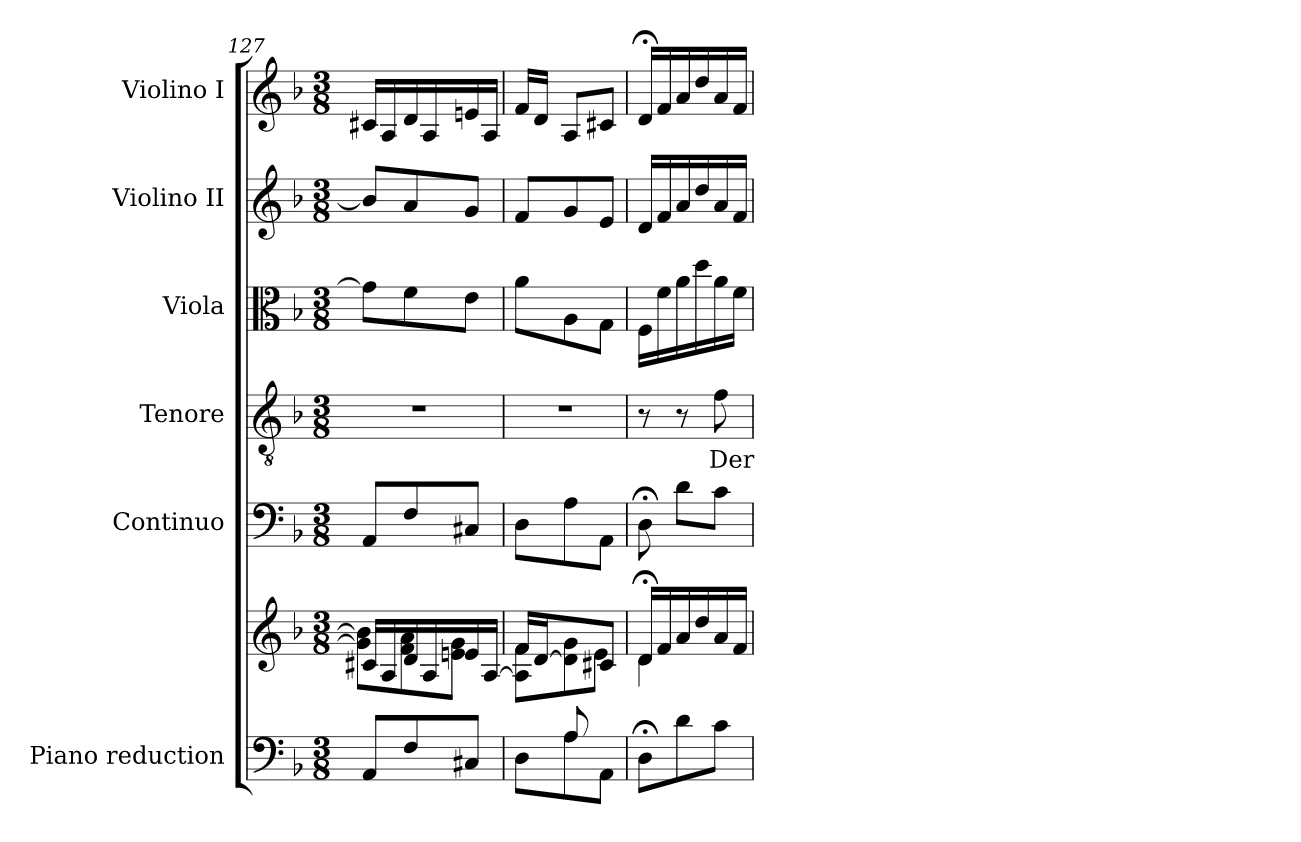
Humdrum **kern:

**kern	**kern	**dynam	**kern	**kern	**text	**kern	**kern	**kern
*part6	*part6	*part6	*part5	*part4	*part4	*part3	*part2	*part1
*staff7	*staff6	*staff6/7	*staff5	*staff4	*staff4	*staff3	*staff2	*staff1
*I"Piano reduction	*	*	*I"Continuo	*I"Tenore	*	*I"Viola	*I"Violino II	*I"Violino I
*I'Pno	*	*	*	*	*	*I'Vla	*I'Vln	*I'Vln
*clefF4	*clefG2	*	*clefF4	*clefGv2	*	*clefC3	*clefG2	*clefG2
*k[b-]	*k[b-]	*	*k[b-]	*k[b-]	*	*k[b-]	*k[b-]	*k[b-]
*M3/8	*M3/8	*	*M3/8	*M3/8	*	*M3/8	*M3/8	*M3/8
=127	=127	=127	=127	=127	=127	=127	=127	=127
*	*^	*	*	*	*	*	*	*
8AA/L	16c#X/LL	8g\] 8b-\]L	.	8AA/L	4.r	.	8g\L]	8b-/L]	16c#X/LL
.	16A/	.	.	.	.	.	.	.	16A/
8F/	16d/	8f\ 8a\	.	8F/	.	.	8f\	8a/	16d/
.	16A/	.	.	.	.	.	.	.	16A/
8C#X/J	16e/	8en\ 8g\J	.	8C#X/J	.	.	8e\J	8g/J	16en/
.	[<16A/JJ	.	.	.	.	.	.	.	16A/JJ
=128	=128	=128	=128	=128	=128	=128	=128	=128	=128
*^	*	*	*	*	*	*	*	*	*
8ryy	8D\L	16f/LL	8A\] 8f\L	.	8D\L	4.r	.	8a\L	8f/L	16f/LL
.	.	[<16d/J	.	.	.	.	.	.	.	16d/JJ
8A/	8A\	8ryy	8d\] 8g\	.	8A\	.	.	8A\	8g/	8A/L
8ryy	8AA\J	8c#X/J	8e\J	.	8AA\J	.	.	8G\J	8e/J	8c#X/J
*v	*v	*	*	*	*	*	*	*	*	*
=129	=129	=129	=129	=129	=129	=129	=129	=129	=129
8D;\L	16d;</LL	4d\	.	8D;<\	8r	.	16F\LL	16d/LL	16d;</LL
!	!	!	!LO:DY:b	!	!	!	!	!	!
!	!	!	!LO:DY:n=1:b	!	!	!	!	!	!
!	!	!	!LO:DY:n=2:b	!	!	!	!	!	!
.	16f/	.	other-dynamics p other-dynamics	.	.	.	16f\	16f/	16f/
8d\	16a/	.	.	8d\L	8r	.	16a\	16a/	16a/
.	16dd/	.	.	.	.	.	16dd\	16dd/	16dd/
!	!	!	!	!	!	!LO:LY:b	!	!	!
8c\J	16a/	8ryy	.	8c\J	8f\	Der	16a\	16a/	16a/
.	16f/JJ	.	.	.	.	.	16f\JJ	16f/JJ	16f/JJ
*	*v	*v	*	*	*	*	*	*	*
=	=	=	=	=	=	=	=	=
*-	*-	*-	*-	*-	*-	*-	*-	*-
